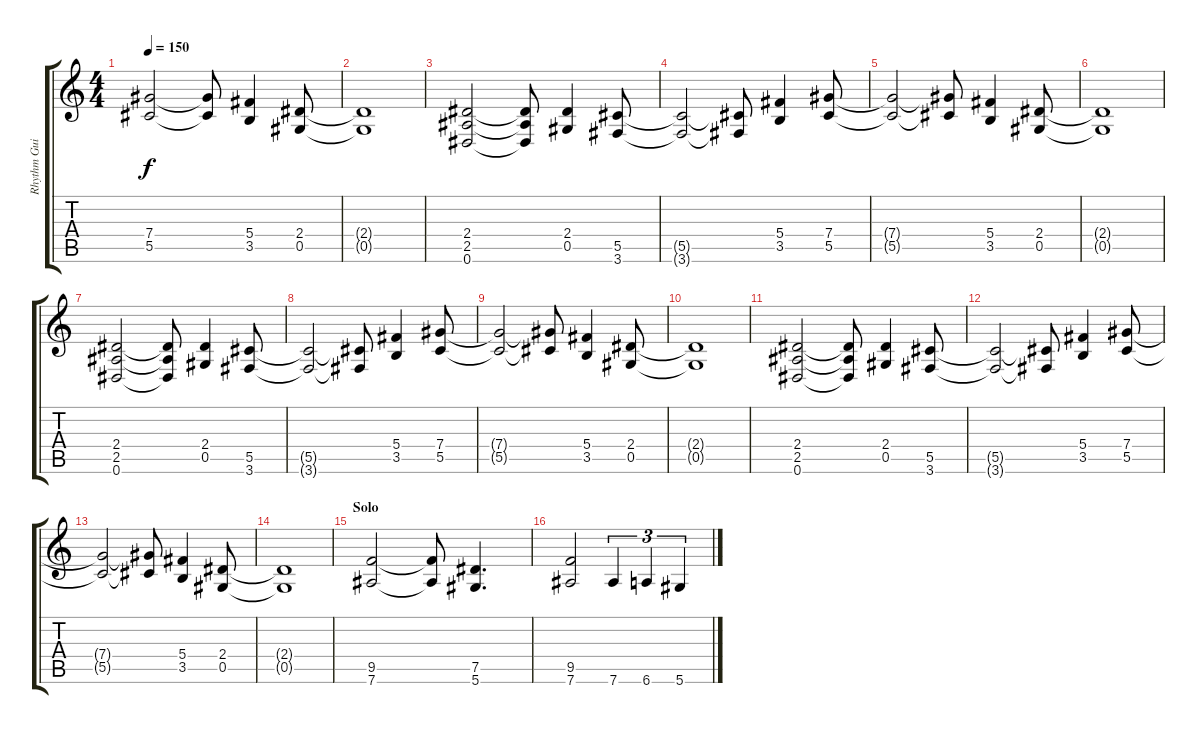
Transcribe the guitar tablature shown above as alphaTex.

\track ("Rhythm Guitar I" "Rhythm Gui") {instrument distortionguitar}
\staff {score tabs}
\tuning (Eb4 Bb3 Gb3 Db3 Ab2 Eb2) {hide}
\ts (4 4)
\tempo 150
\clef g2
\ks c
(7.4{t} 5.5{t}).2{dy f} (7.4{t} 5.5{t}).8 (5.4 3.5).4 (2.4 0.5).8 |
(2.4{t} 0.5{t}).1 |
(2.4 2.5 0.6).2 (2.4{t} 2.5{t} 0.6{t}).8 (2.4 0.5).4 (5.5 3.6).8 |
(5.5{t} 3.6{t}).2 (5.5{t} 3.6{t}).8 (5.4 3.5).4 (7.4 5.5).8 |
(7.4{t} 5.5{t}).2 (7.4{t} 5.5{t}).8 (5.4 3.5).4 (2.4 0.5).8 |
(2.4{t} 0.5{t}).1 |
(2.4 2.5 0.6).2 (2.4{t} 2.5{t} 0.6{t}).8 (2.4 0.5).4 (5.5 3.6).8 |
(5.5{t} 3.6{t}).2 (5.5{t} 3.6{t}).8 (5.4 3.5).4 (7.4 5.5).8 |
(7.4{t} 5.5{t}).2 (7.4{t} 5.5{t}).8 (5.4 3.5).4 (2.4 0.5).8 |
(2.4{t} 0.5{t}).1 |
(2.4 2.5 0.6).2 (2.4{t} 2.5{t} 0.6{t}).8 (2.4 0.5).4 (5.5 3.6).8 |
(5.5{t} 3.6{t}).2 (5.5{t} 3.6{t}).8 (5.4 3.5).4 (7.4 5.5).8 |
(7.4{t} 5.5{t}).2 (7.4{t} 5.5{t}).8 (5.4 3.5).4 (2.4 0.5).8 |
(2.4{t} 0.5{t}).1 |
\section ("" "Solo")
(9.5 7.6).2 (9.5{t} 7.6{t}).8 (7.5 5.6).4{d} |
(9.5 7.6).2 7.6.4{tu (3 2)} 6.6.4{tu (3 2)} 5.6.4{tu (3 2)}
